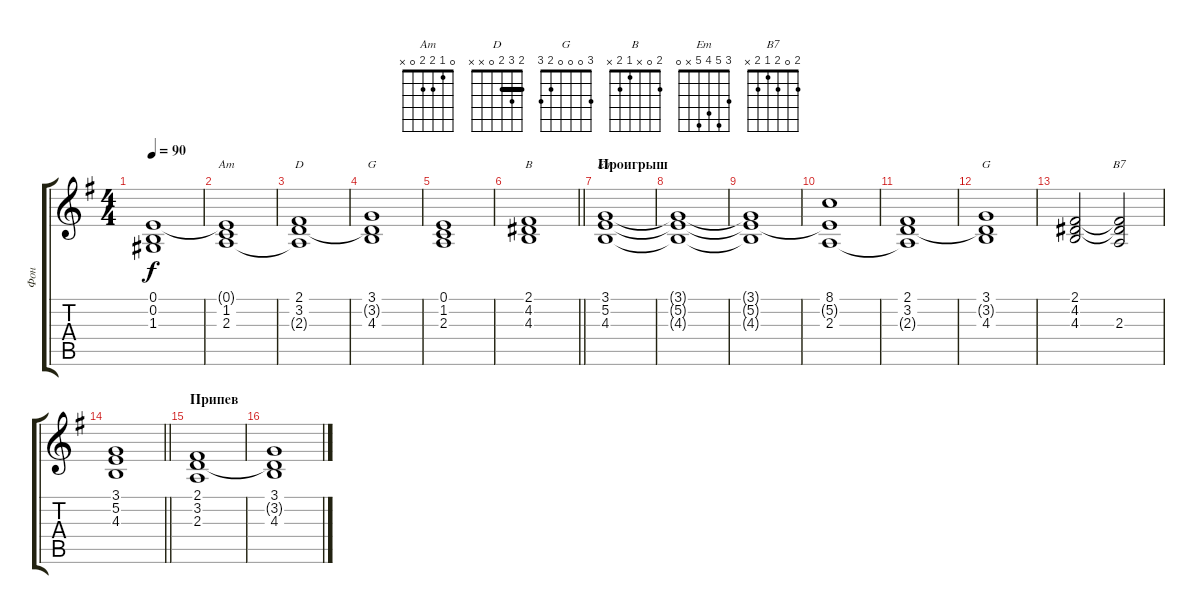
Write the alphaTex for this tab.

\track ("Фон" "Фон") {instrument pad2warm}
\staff {score tabs}
\tuning (E4 B3 G3 D3 A2 E2) {hide}
\chord ("Am" 0 1 2 2 0 x)
\chord ("D" 2 3 2 0 x x) {barre 2}
\chord ("G" 3 x 4 x x x)
\chord ("B" 2 0 x 1 2 x)
\chord ("Em" 3 5 4 5 x 0)
\chord ("G" 3 0 0 0 2 3)
\chord ("B7" 2 0 2 1 2 x)
\ts (4 4)
\tempo 90
\clef g2
\ks eminor
(0.1{t} 0.2{t} 1.3{t}).1{dy f} |
(0.1{t} 1.2 2.3).1{ch "Am"} |
(2.1 3.2 2.3{t}).1{ch "D"} |
(3.1 3.2{t} 4.3).1{ch "G"} |
(0.1 1.2 2.3).1 |
\barLineRight lightlight
(2.1 4.2 4.3).1{ch "B"} |
\section ("" "Проигрыш")
(3.1 5.2 4.3).1{ch "Em"} |
(3.1{t} 5.2{t} 4.3{t}).1 |
(3.1{t} 5.2{t} 4.3{t}).1 |
(8.1 5.2{t} 2.3).1 |
(2.1 3.2 2.3{t}).1 |
(3.1 3.2{t} 4.3).1{ch "G"} |
(2.1 4.2 4.3).2 (2.1{t} 4.2{t} 2.3).2{ch "B7"} |
\barLineRight lightlight
(3.1 5.2 4.3).1 |
\section ("" "Припев")
(2.1 3.2 2.3).1 |
(3.1 3.2{t} 4.3).1
